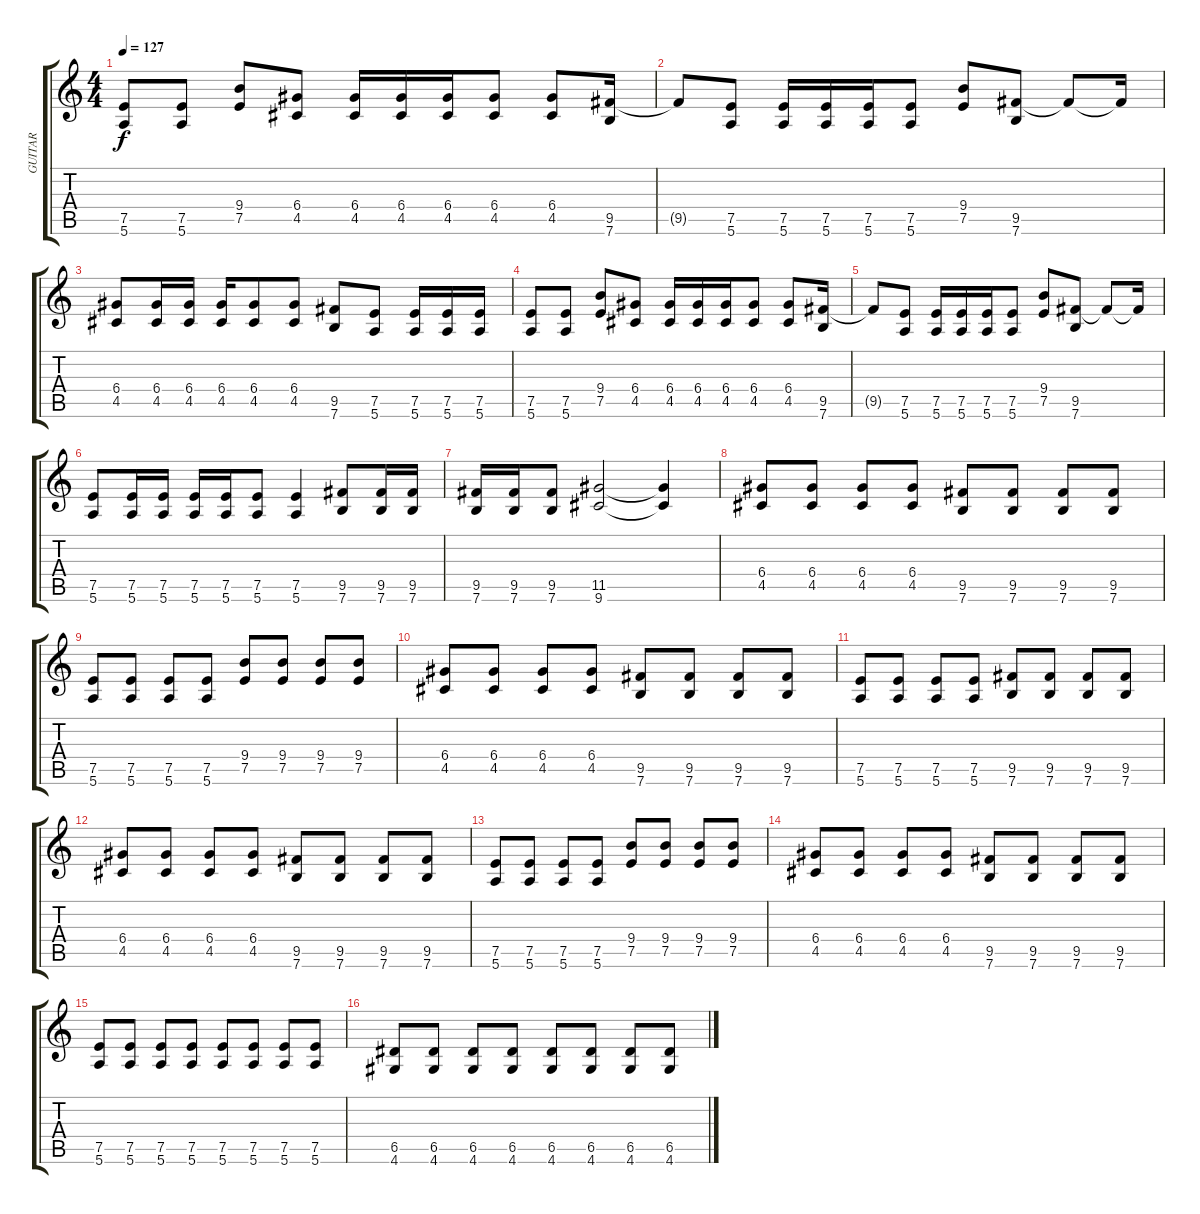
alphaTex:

\track ("GUITAR" "GUITAR") {instrument distortionguitar}
\staff {score tabs}
\tuning (E4 B3 G3 D3 A2 E2) {hide}
\ts (4 4)
\tempo 127
\clef g2
\ks c
(7.5 5.6).8{dy f} (7.5 5.6).8 (9.4 7.5).8 (6.4 4.5).8 (6.4 4.5).16 (6.4 4.5).16 (6.4 4.5).16 (6.4 4.5).8 (6.4 4.5).8 (9.5 7.6).16 |
9.5{t}.8 (7.5 5.6).8 (7.5 5.6).16 (7.5 5.6).16 (7.5 5.6).16 (7.5 5.6).8 (9.4 7.5).8 (9.5 7.6).8 9.5{t}.8 9.5{t}.16 |
(6.4 4.5).8 (6.4 4.5).16 (6.4 4.5).16 (6.4 4.5).16 (6.4 4.5).8 (6.4 4.5).8 (9.5 7.6).8 (7.5 5.6).8 (7.5 5.6).16 (7.5 5.6).16 (7.5 5.6).16 |
(7.5 5.6).8 (7.5 5.6).8 (9.4 7.5).8 (6.4 4.5).8 (6.4 4.5).16 (6.4 4.5).16 (6.4 4.5).16 (6.4 4.5).8 (6.4 4.5).8 (9.5 7.6).16 |
9.5{t}.8 (7.5 5.6).8 (7.5 5.6).16 (7.5 5.6).16 (7.5 5.6).16 (7.5 5.6).8 (9.4 7.5).8 (9.5 7.6).8 9.5{t}.8 9.5{t}.16 |
(7.5 5.6).8 (7.5 5.6).16 (7.5 5.6).16 (7.5 5.6).16 (7.5 5.6).16 (7.5 5.6).8 (7.5 5.6).4 (9.5 7.6).8 (9.5 7.6).16 (9.5 7.6).16 |
(9.5 7.6).16 (9.5 7.6).16 (9.5 7.6).8 (11.5 9.6).2 (11.5{t} 9.6{t}).4 |
(6.4 4.5).8 (6.4 4.5).8 (6.4 4.5).8 (6.4 4.5).8 (9.5 7.6).8 (9.5 7.6).8 (9.5 7.6).8 (9.5 7.6).8 |
(7.5 5.6).8 (7.5 5.6).8 (7.5 5.6).8 (7.5 5.6).8 (9.4 7.5).8 (9.4 7.5).8 (9.4 7.5).8 (9.4 7.5).8 |
(6.4 4.5).8 (6.4 4.5).8 (6.4 4.5).8 (6.4 4.5).8 (9.5 7.6).8 (9.5 7.6).8 (9.5 7.6).8 (9.5 7.6).8 |
(7.5 5.6).8 (7.5 5.6).8 (7.5 5.6).8 (7.5 5.6).8 (9.5 7.6).8 (9.5 7.6).8 (9.5 7.6).8 (9.5 7.6).8 |
(6.4 4.5).8 (6.4 4.5).8 (6.4 4.5).8 (6.4 4.5).8 (9.5 7.6).8 (9.5 7.6).8 (9.5 7.6).8 (9.5 7.6).8 |
(7.5 5.6).8 (7.5 5.6).8 (7.5 5.6).8 (7.5 5.6).8 (9.4 7.5).8 (9.4 7.5).8 (9.4 7.5).8 (9.4 7.5).8 |
(6.4 4.5).8 (6.4 4.5).8 (6.4 4.5).8 (6.4 4.5).8 (9.5 7.6).8 (9.5 7.6).8 (9.5 7.6).8 (9.5 7.6).8 |
(7.5 5.6).8 (7.5 5.6).8 (7.5 5.6).8 (7.5 5.6).8 (7.5 5.6).8 (7.5 5.6).8 (7.5 5.6).8 (7.5 5.6).8 |
(6.5 4.6).8 (6.5 4.6).8 (6.5 4.6).8 (6.5 4.6).8 (6.5 4.6).8 (6.5 4.6).8 (6.5 4.6).8 (6.5 4.6).8
